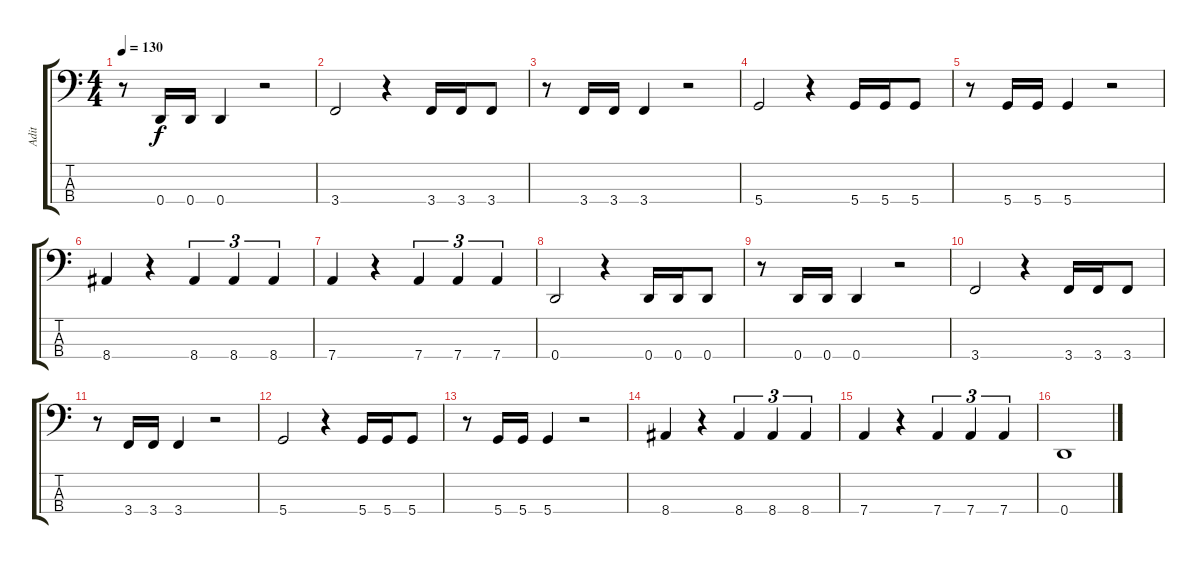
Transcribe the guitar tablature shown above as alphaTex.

\track ("Adit" "Adit") {instrument electricbassfinger}
\staff {score tabs}
\tuning (G2 D2 A1 D1) {hide}
\ts (4 4)
\tempo 130
\clef f4
\ks c
r.8{dy f} 0.4.16 0.4.16 0.4.4 r.2 |
3.4.2 r.4 3.4.16 3.4.16 3.4.8 |
r.8 3.4.16 3.4.16 3.4.4 r.2 |
5.4.2 r.4 5.4.16 5.4.16 5.4.8 |
r.8 5.4.16 5.4.16 5.4.4 r.2 |
8.4.4 r.4 8.4.4{tu (3 2)} 8.4.4{tu (3 2)} 8.4.4{tu (3 2)} |
7.4.4 r.4 7.4.4{tu (3 2)} 7.4.4{tu (3 2)} 7.4.4{tu (3 2)} |
0.4.2 r.4 0.4.16 0.4.16 0.4.8 |
r.8 0.4.16 0.4.16 0.4.4 r.2 |
3.4.2 r.4 3.4.16 3.4.16 3.4.8 |
r.8 3.4.16 3.4.16 3.4.4 r.2 |
5.4.2 r.4 5.4.16 5.4.16 5.4.8 |
r.8 5.4.16 5.4.16 5.4.4 r.2 |
8.4.4 r.4 8.4.4{tu (3 2)} 8.4.4{tu (3 2)} 8.4.4{tu (3 2)} |
7.4.4 r.4 7.4.4{tu (3 2)} 7.4.4{tu (3 2)} 7.4.4{tu (3 2)} |
0.4.1
